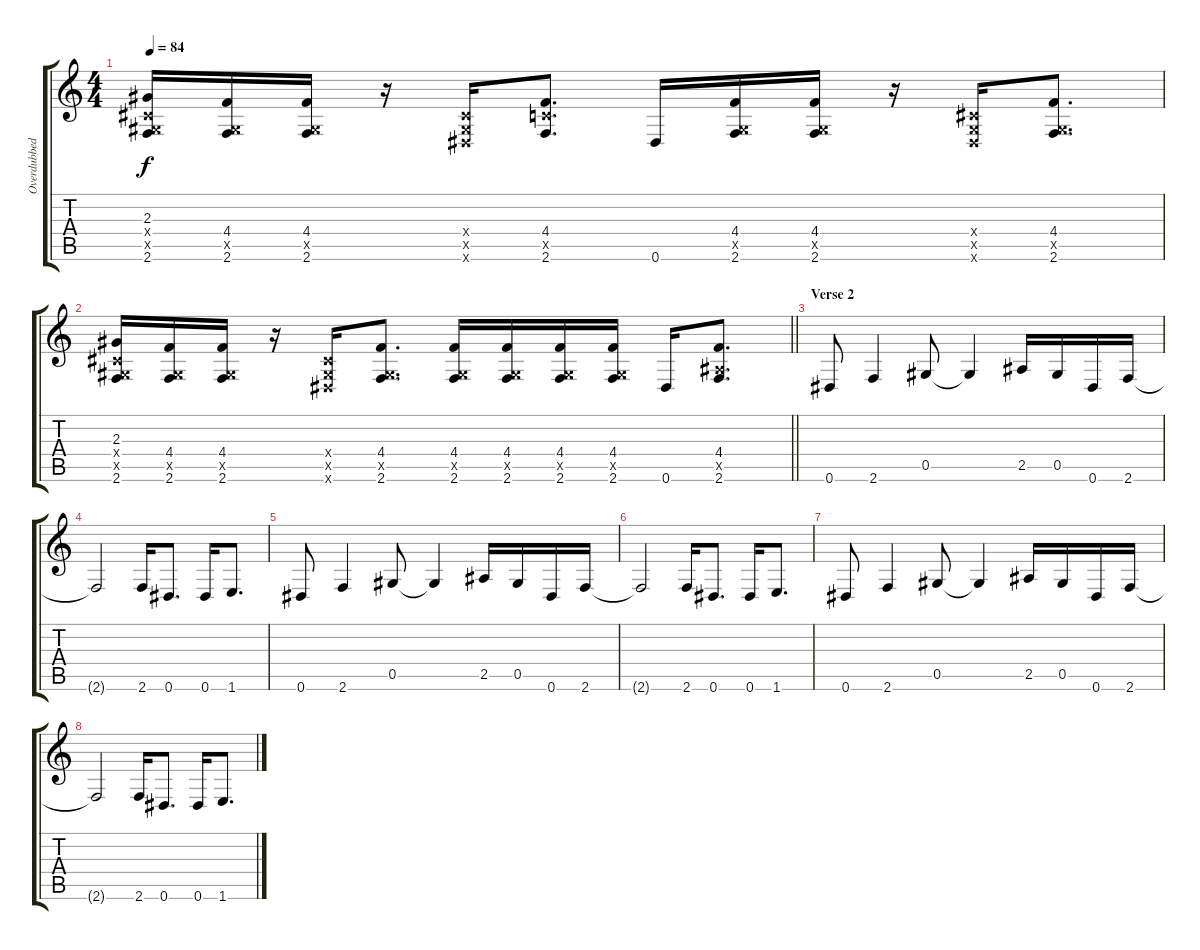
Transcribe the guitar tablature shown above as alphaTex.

\track ("Overdubbed Guitar (Morello)" "Overdubbed") {instrument distortionguitar}
\staff {score tabs}
\tuning (Eb4 Bb3 Gb3 Db3 Ab2 Eb2) {hide}
\ts (4 4)
\tempo 84
\clef g2
\ks c
(2.3 0.4{x} 0.5{x} 2.6).16{dy f} (4.4 0.5{x} 2.6).16 (4.4 0.5{x} 2.6).16 r.16 (0.4{x} 0.5{x} 0.6{x}).16 (4.4 4.5{x} 2.6).8{d} 0.6.16 (4.4 0.5{x} 2.6).16 (4.4 0.5{x} 2.6).16 r.16 (0.4{x} 0.5{x} 0.6{x}).16 (4.4 0.5{x} 2.6).8{d} |
\barLineRight lightlight
(2.3 0.4{x} 0.5{x} 2.6).16 (4.4 0.5{x} 2.6).16 (4.4 0.5{x} 2.6).16 r.16 (0.4{x} 0.5{x} 0.6{x}).16 (4.4 0.5{x} 2.6).8{d} (4.4 0.5{x} 2.6).16 (4.4 0.5{x} 2.6).16 (4.4 0.5{x} 2.6).16 (4.4 0.5{x} 2.6).16 0.6.16 (4.4 2.5{x} 2.6).8{d} |
\section ("" "Verse 2")
0.6.8 2.6.4 0.5.8 0.5{t}.4 2.5.16 0.5.16 0.6.16 2.6.16 |
2.6{t}.2 2.6.16 0.6.8{d} 0.6.16 1.6.8{d} |
0.6.8 2.6.4 0.5.8 0.5{t}.4 2.5.16 0.5.16 0.6.16 2.6.16 |
2.6{t}.2 2.6.16 0.6.8{d} 0.6.16 1.6.8{d} |
0.6.8 2.6.4 0.5.8 0.5{t}.4 2.5.16 0.5.16 0.6.16 2.6.16 |
2.6{t}.2 2.6.16 0.6.8{d} 0.6.16 1.6.8{d}
